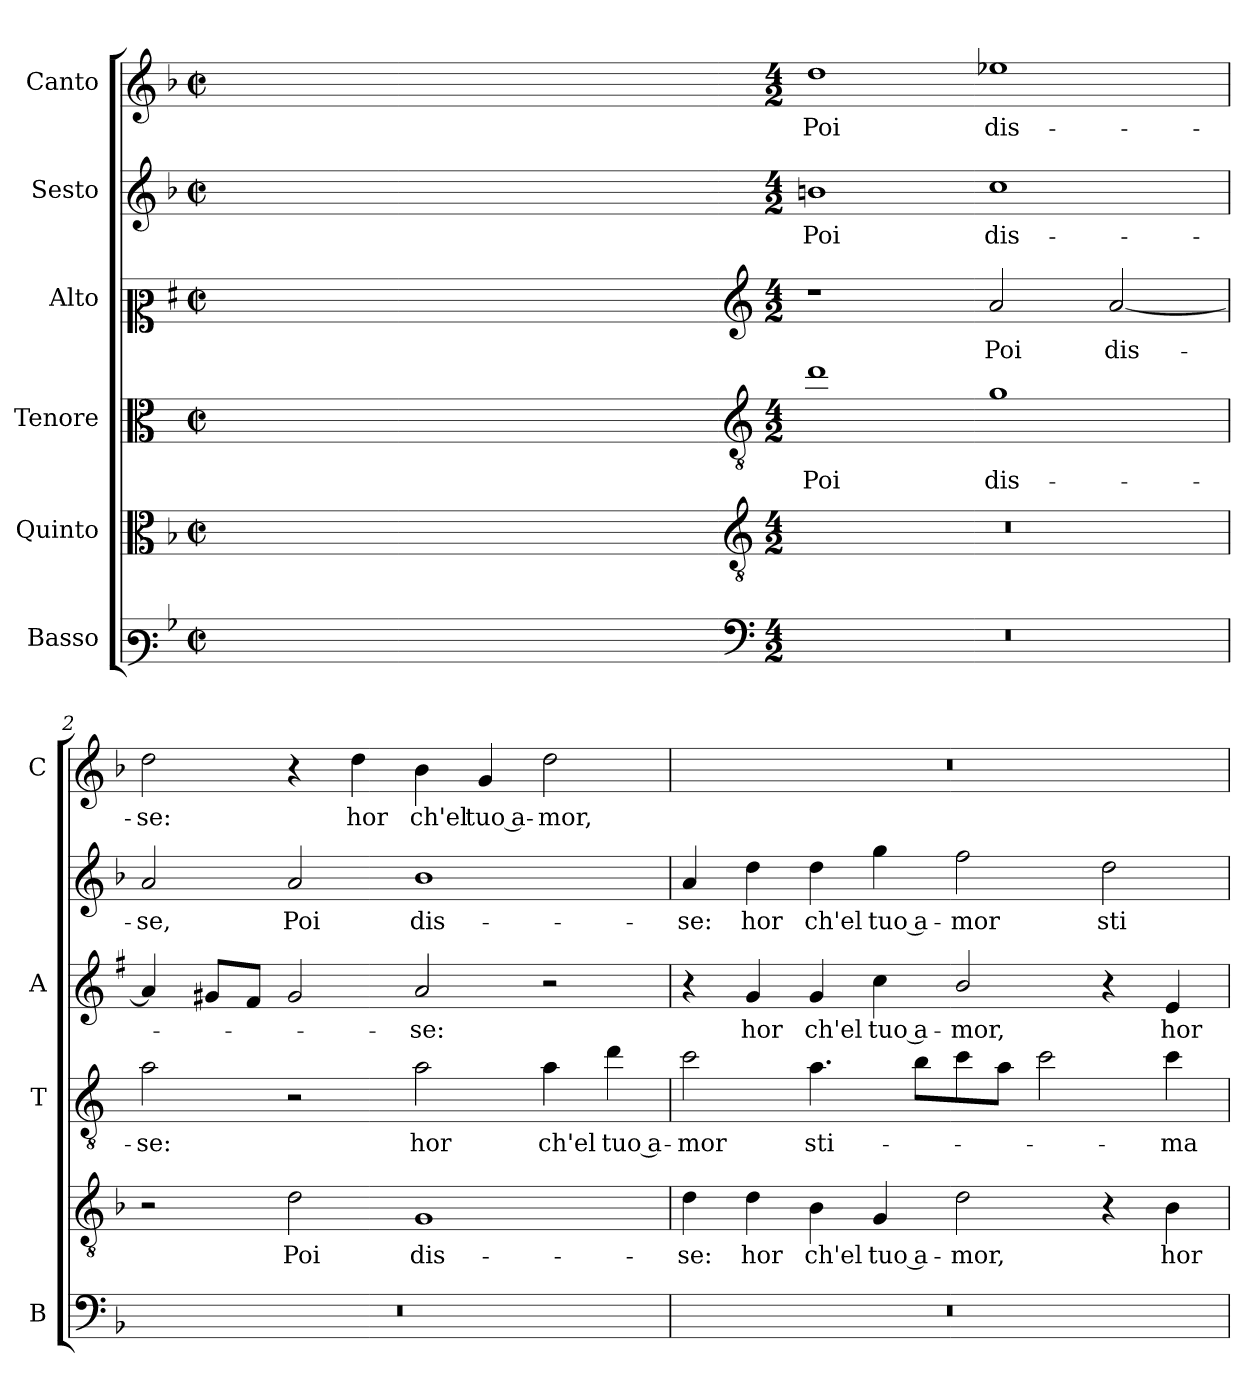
**kern	**kern	**text	**kern	**text	**kern	**text	**kern	**text	**kern	**text
*part6	*part5	*part5	*part4	*part4	*part3	*part3	*part2	*part2	*part1	*part1
*staff6	*staff5	*staff5	*staff4	*staff4	*staff3	*staff3	*staff2	*staff2	*staff1	*staff1
*I"Basso	*I"Quinto	*	*I"Tenore	*	*I"Alto	*	*I"Sesto	*	*I"Canto	*
*I'B	*	*	*I'T	*	*I'A	*	*	*	*I'C	*
*clefF3	*clefC3	*	*clefC3	*	*clefC2	*	*clefG2	*	*clefG2	*
*	*	*	*ITrd4c7	*	*ITrd1c2	*	*	*	*	*
*k[b-]	*k[b-]	*	*k[b-]	*	*k[b-]	*	*k[b-]	*	*k[b-]	*
*F:	*F:	*	*F:	*	*F:	*	*F:	*	*F:	*
*M2/2	*M2/2	*	*M2/2	*	*M2/2	*	*M2/2	*	*M2/2	*
*met(c|)	*met(c|)	*	*met(c|)	*	*met(c|)	*	*met(c|)	*	*met(c|)	*
=	=	=	=	=	=	=	=	=	=	=
1ryy	1ryy	.	1ryy	.	1ryy	.	1ryy	.	1ryy	.
=1X-	=1X-	=1X-	=1X-	=1X-	=1X-	=1X-	=1X-	=1X-	=1X-	=1X-
4ryy	4ryy	.	4ryy	.	4ryy	.	4ryy	.	4ryy	.
4ryy	4ryy	.	4ryy	.	4ryy	.	4ryy	.	4ryy	.
4ryy	4ryy	.	4ryy	.	4ryy	.	4ryy	.	4ryy	.
4ryy	4ryy	.	4ryy	.	4ryy	.	4ryy	.	4ryy	.
=1-	=1-	=1-	=1-	=1-	=1-	=1-	=1-	=1-	=1-	=1-
*clefF4	*clefGv2	*	*clefGv2	*	*clefG2	*	*	*	*	*
*M4/2	*M4/2	*	*M4/2	*	*M4/2	*	*M4/2	*	*M4/2	*
!	!	!	!	!LO:LY:b	!	!	!	!LO:LY:b	!	!LO:LY:b
0r	0r	.	1g	Poi	1r	.	1bn	Poi	1dd	Poi
!	!	!	!	!LO:LY:b	!	!LO:LY:b	!	!LO:LY:b	!	!LO:LY:b
.	.	.	1c	dis-	2g/	Poi	1cc	dis-	1ee-X	dis-
!	!	!	!	!	!	!LO:LY:b	!	!	!	!
.	.	.	.	.	[2g/	dis-	.	.	.	.
=2	=2	=2	=2	=2	=2	=2	=2	=2	=2	=2
!	!	!	!	!LO:LY:b	!	!	!	!LO:LY:b	!	!LO:LY:b
0r	2r	.	2d\	-se:	4g/]	.	2a/	-se,	2dd\	-se:
.	.	.	.	.	8f#X/L	.	.	.	.	.
.	.	.	.	.	8e/J	.	.	.	.	.
!	!	!LO:LY:b	!	!	!	!	!	!LO:LY:b	!	!
.	2d\	Poi	2r	.	2f#/	.	2a/	Poi	4r	.
!	!	!	!	!	!	!	!	!	!	!LO:LY:b
.	.	.	.	.	.	.	.	.	4dd\	hor
!	!	!LO:LY:b	!	!LO:LY:b	!	!LO:LY:b	!	!LO:LY:b	!	!LO:LY:b
.	1G	dis-	2d\	hor	2g/	-se:	1b-	dis-	4b-\	ch'el
!	!	!	!	!	!	!	!	!	!	!LO:LY:b
.	.	.	.	.	.	.	.	.	4g/	tuo a-
!	!	!	!	!LO:LY:b	!	!	!	!	!	!LO:LY:b
.	.	.	4d\	ch'el	2r	.	.	.	2dd\	-mor,
!	!	!	!	!LO:LY:b	!	!	!	!	!	!
.	.	.	4g\	tuo a-	.	.	.	.	.	.
=3	=3	=3	=3	=3	=3	=3	=3	=3	=3	=3
!	!	!LO:LY:b	!	!LO:LY:b	!	!	!	!LO:LY:b	!	!
0r	4d\	-se:	2f\	-mor	4r	.	4a/	-se:	0r	.
!	!	!LO:LY:b	!	!	!	!LO:LY:b	!	!LO:LY:b	!	!
.	4d\	hor	.	.	4f/	hor	4dd\	hor	.	.
!	!	!LO:LY:b	!	!LO:LY:b	!	!LO:LY:b	!	!LO:LY:b	!	!
.	4B-\	ch'el	4.d\	sti-	4f/	ch'el	4dd\	ch'el	.	.
!	!	!LO:LY:b	!	!	!	!LO:LY:b	!	!LO:LY:b	!	!
.	4G/	tuo a-	.	.	4b-\	tuo a-	4gg\	tuo a-	.	.
.	.	.	8e\L	.	.	.	.	.	.	.
!	!	!LO:LY:b	!	!	!	!LO:LY:b	!	!LO:LY:b	!	!
.	2d\	-mor,	8f\	.	2a/	-mor,	2ff\	-mor	.	.
.	.	.	8d\J	.	.	.	.	.	.	.
.	.	.	2f\	.	.	.	.	.	.	.
!	!	!	!	!	!	!	!	!LO:LY:b	!	!
.	4r	.	.	.	4r	.	2dd\	sti-	.	.
!	!	!LO:LY:b	!	!LO:LY:b	!	!LO:LY:b	!	!	!	!
.	4B-\	hor	4f\	-ma	4d/	hor	.	.	.	.
=	=	=	=	=	=	=	=	=	=	=
*-	*-	*-	*-	*-	*-	*-	*-	*-	*-	*-
